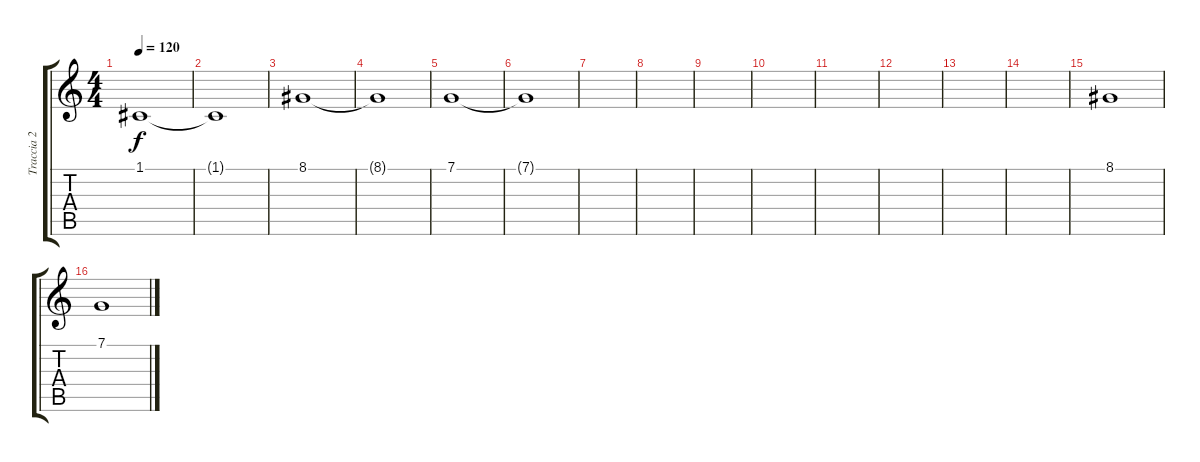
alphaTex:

\track ("Traccia 2" "Traccia 2") {instrument stringensemble2}
\staff {score tabs}
\tuning (C4 G3 Eb3 Bb2 F2 C2) {hide}
\ts (4 4)
\tempo 120
\clef g2
\ks c
1.1.1{dy f} |
1.1{t}.1 |
8.1.1 |
8.1{t}.1 |
7.1.1 |
7.1{t}.1 |
|
|
|
|
|
|
|
|
8.1.1 |
7.1.1
